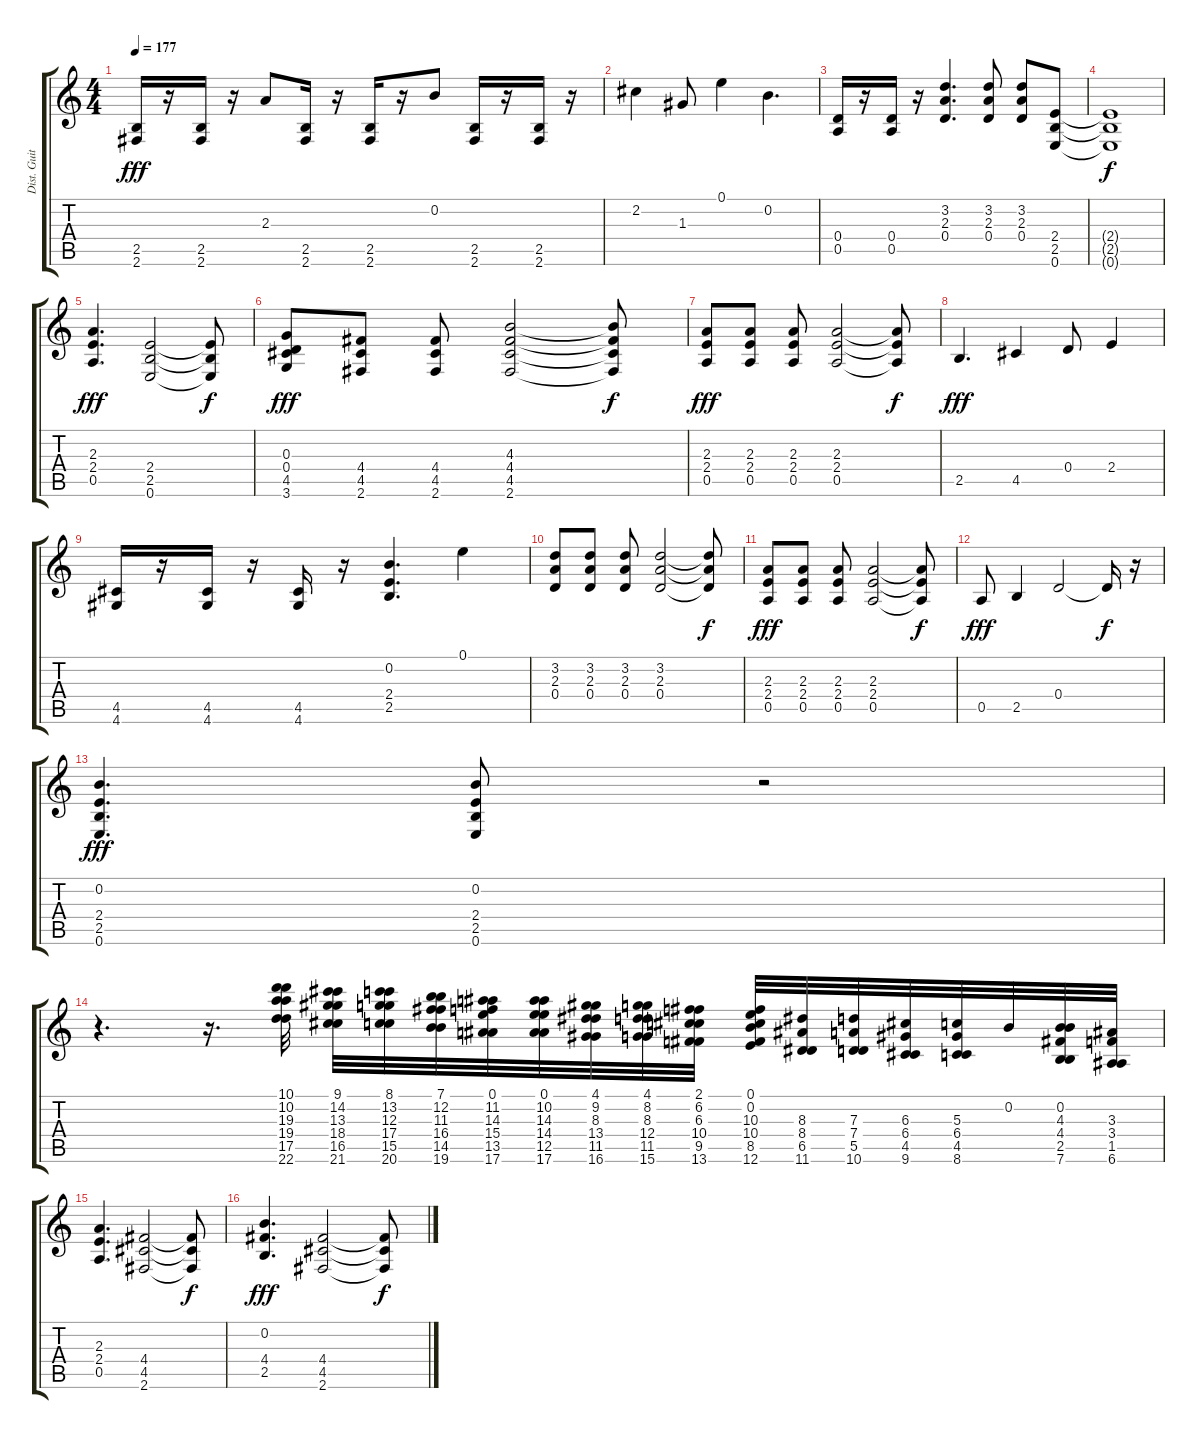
\track ("Dist. Guitar 1" "Dist. Guit") {instrument distortionguitar}
\staff {score tabs}
\tuning (E4 B3 G3 D3 A2 E2) {hide}
\ts (4 4)
\tempo 177
\clef g2
\ks c
(2.5 2.6).16{dy fff} r.16 (2.5 2.6).16 r.16 2.3.8 (2.5 2.6).16 r.16 (2.5 2.6).16 r.16 0.2.8 (2.5 2.6).16 r.16 (2.5 2.6).16 r.16 |
2.2.4 1.3.8 0.1.4 0.2.4{d} |
(0.4 0.5).16 r.16 (0.4 0.5).16 r.16 (3.2 2.3 0.4).4{d} (3.2 2.3 0.4).8 (3.2 2.3 0.4).8 (2.4 2.5 0.6).8 |
(2.4{t} 2.5{t} 0.6{t}).1{dy f} |
(2.3 2.4 0.5).4{d dy fff} (2.4 2.5 0.6).2 (2.4{t} 2.5{t} 0.6{t}).8{dy f} |
(0.3 0.4 4.5 3.6).8{dy fff} (4.4 4.5 2.6).8 (4.4 4.5 2.6).8 (4.3 4.4 4.5 2.6).2 (4.3{t} 4.4{t} 4.5{t} 2.6{t}).8{dy f} |
(2.3 2.4 0.5).8{dy fff} (2.3 2.4 0.5).8 (2.3 2.4 0.5).8 (2.3 2.4 0.5).2 (2.3{t} 2.4{t} 0.5{t}).8{dy f} |
2.5.4{d dy fff} 4.5.4 0.4.8 2.4.4 |
(4.5 4.6).16 r.16 (4.5 4.6).16 r.16 (4.5 4.6).16 r.16 (0.2 2.4 2.5).4{d} 0.1.4 |
(3.2 2.3 0.4).8 (3.2 2.3 0.4).8 (3.2 2.3 0.4).8 (3.2 2.3 0.4).2 (3.2{t} 2.3{t} 0.4{t}).8{dy f} |
(2.3 2.4 0.5).8{dy fff} (2.3 2.4 0.5).8 (2.3 2.4 0.5).8 (2.3 2.4 0.5).2 (2.3{t} 2.4{t} 0.5{t}).8{dy f} |
0.5.8{dy fff} 2.5.4 0.4.2 0.4{t}.16{dy f} r.16 |
(0.2 2.4 2.5 0.6).4{d dy fff} (0.2 2.4 2.5 0.6).8 r.2 |
r.4{d} r.16{d} (10.1 10.2 19.3 19.4 17.5 22.6).32 (9.1 14.2 13.3 18.4 16.5 21.6).32 (8.1 13.2 12.3 17.4 15.5 20.6).32 (7.1 12.2 11.3 16.4 14.5 19.6).32 (0.1 11.2 14.3 15.4 13.5 17.6).32 (0.1 10.2 14.3 14.4 12.5 17.6).32 (4.1 9.2 8.3 13.4 11.5 16.6).32 (4.1 8.2 8.3 12.4 11.5 15.6).32 (2.1 6.2 6.3 10.4 9.5 13.6).32 (0.1 0.2 10.3 10.4 8.5 12.6).32 (8.3 8.4 6.5 11.6).32 (7.3 7.4 5.5 10.6).32 (6.3 6.4 4.5 9.6).32 (5.3 6.4 4.5 8.6).32 0.2.32 (0.2 4.3 4.4 2.5 7.6).32 (3.3 3.4 1.5 6.6).32 |
(2.3 2.4 0.5).4{d} (4.4 4.5 2.6).2 (4.4{t} 4.5{t} 2.6{t}).8{dy f} |
(0.2 4.4 2.5).4{d dy fff} (4.4 4.5 2.6).2 (4.4{t} 4.5{t} 2.6{t}).8{dy f}
